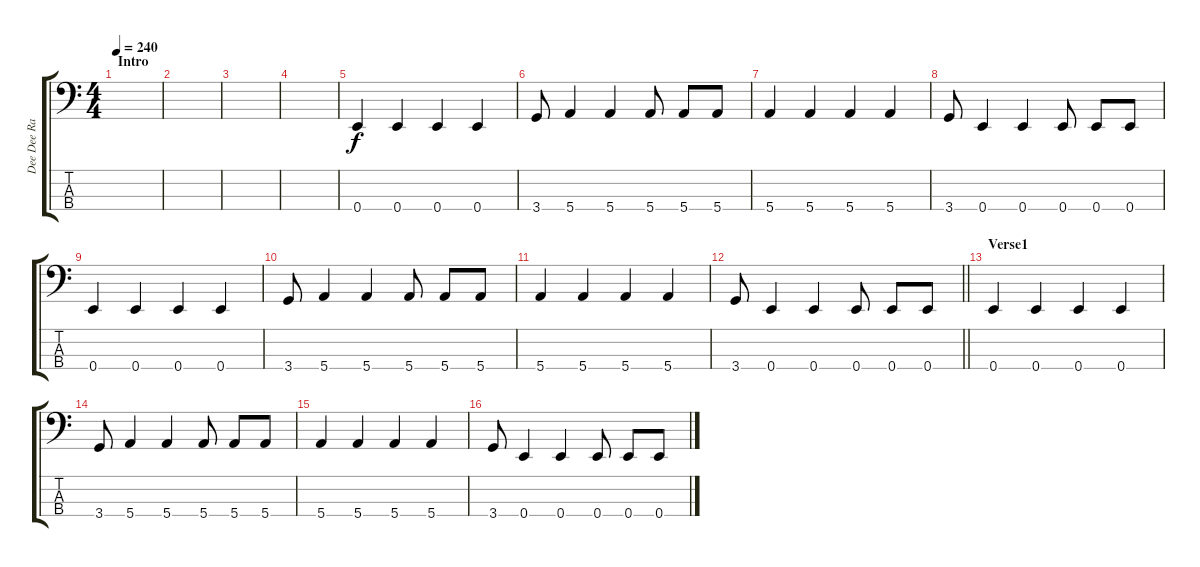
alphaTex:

\track ("Dee Dee Ramone" "Dee Dee Ra") {instrument electricbasspick}
\staff {score tabs}
\tuning (G2 D2 A1 E1) {hide}
\ts (4 4)
\section ("" "Intro")
\tempo 240
\clef f4
\ks c
|
|
|
|
0.4.4 0.4.4 0.4.4 0.4.4 |
3.4.8 5.4.4 5.4.4 5.4.8 5.4.8 5.4.8 |
5.4.4 5.4.4 5.4.4 5.4.4 |
3.4.8 0.4.4 0.4.4 0.4.8 0.4.8 0.4.8 |
0.4.4 0.4.4 0.4.4 0.4.4 |
3.4.8 5.4.4 5.4.4 5.4.8 5.4.8 5.4.8 |
5.4.4 5.4.4 5.4.4 5.4.4 |
\barLineRight lightlight
3.4.8 0.4.4 0.4.4 0.4.8 0.4.8 0.4.8 |
\section ("" "Verse1")
0.4.4 0.4.4 0.4.4 0.4.4 |
3.4.8 5.4.4 5.4.4 5.4.8 5.4.8 5.4.8 |
5.4.4 5.4.4 5.4.4 5.4.4 |
3.4.8 0.4.4 0.4.4 0.4.8 0.4.8 0.4.8
